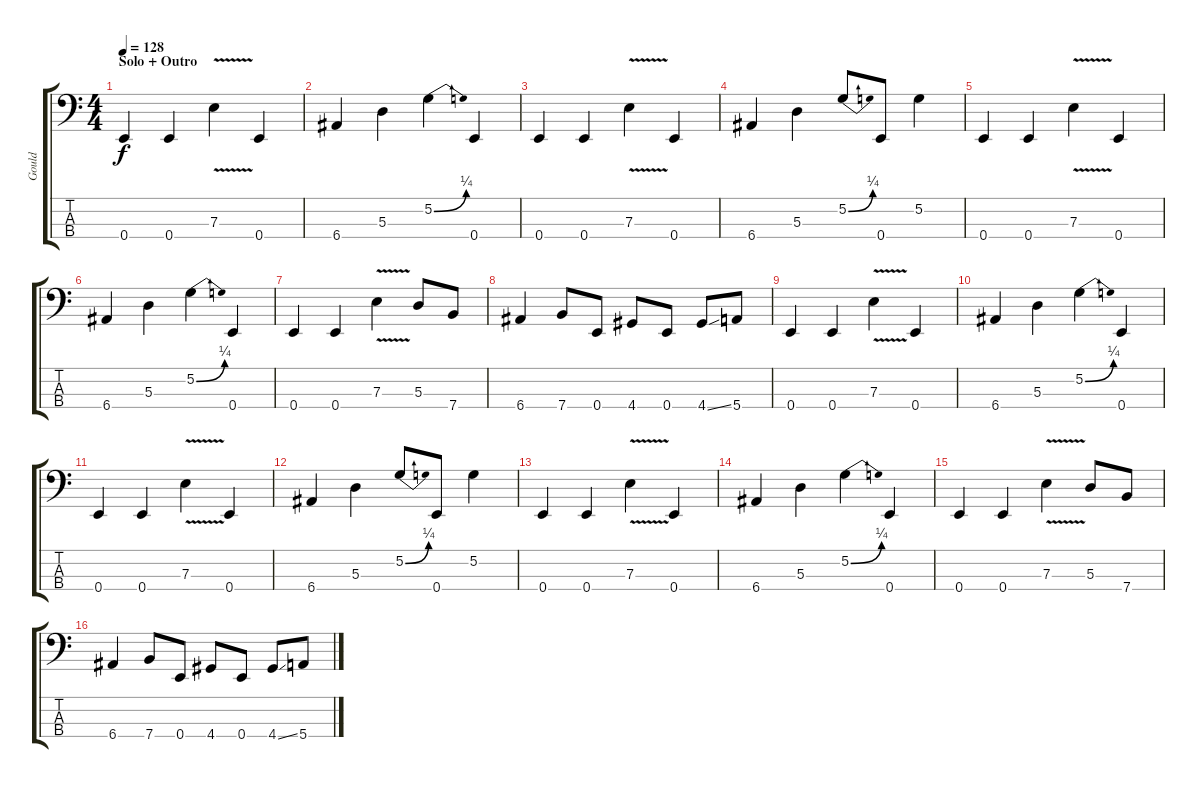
\track ("Gould" "Gould") {instrument electricbassfinger}
\staff {score tabs}
\tuning (G2 D2 A1 E1) {hide}
\ts (4 4)
\section ("" "Solo + Outro")
\tempo 128
\clef f4
\ks c
0.4.4{dy f} 0.4.4 7.3{v}.4 0.4.4 |
6.4.4 5.3.4 5.2{be (bend 0 0 60 1)}.4 0.4.4 |
0.4.4 0.4.4 7.3{v}.4 0.4.4 |
6.4.4 5.3.4 5.2{be (bend 0 0 60 1)}.8 0.4.8 5.2.4 |
0.4.4 0.4.4 7.3{v}.4 0.4.4 |
6.4.4 5.3.4 5.2{be (bend 0 0 60 1)}.4 0.4.4 |
0.4.4 0.4.4 7.3{v}.4 5.3.8 7.4.8 |
6.4.4 7.4.8 0.4.8 4.4.8 0.4.8 4.4{ss}.8 5.4.8 |
0.4.4 0.4.4 7.3{v}.4 0.4.4 |
6.4.4 5.3.4 5.2{be (bend 0 0 60 1)}.4 0.4.4 |
0.4.4 0.4.4 7.3{v}.4 0.4.4 |
6.4.4 5.3.4 5.2{be (bend 0 0 60 1)}.8 0.4.8 5.2.4 |
0.4.4 0.4.4 7.3{v}.4 0.4.4 |
6.4.4 5.3.4 5.2{be (bend 0 0 60 1)}.4 0.4.4 |
0.4.4 0.4.4 7.3{v}.4 5.3.8 7.4.8 |
6.4.4 7.4.8 0.4.8 4.4.8 0.4.8 4.4{ss}.8 5.4.8
